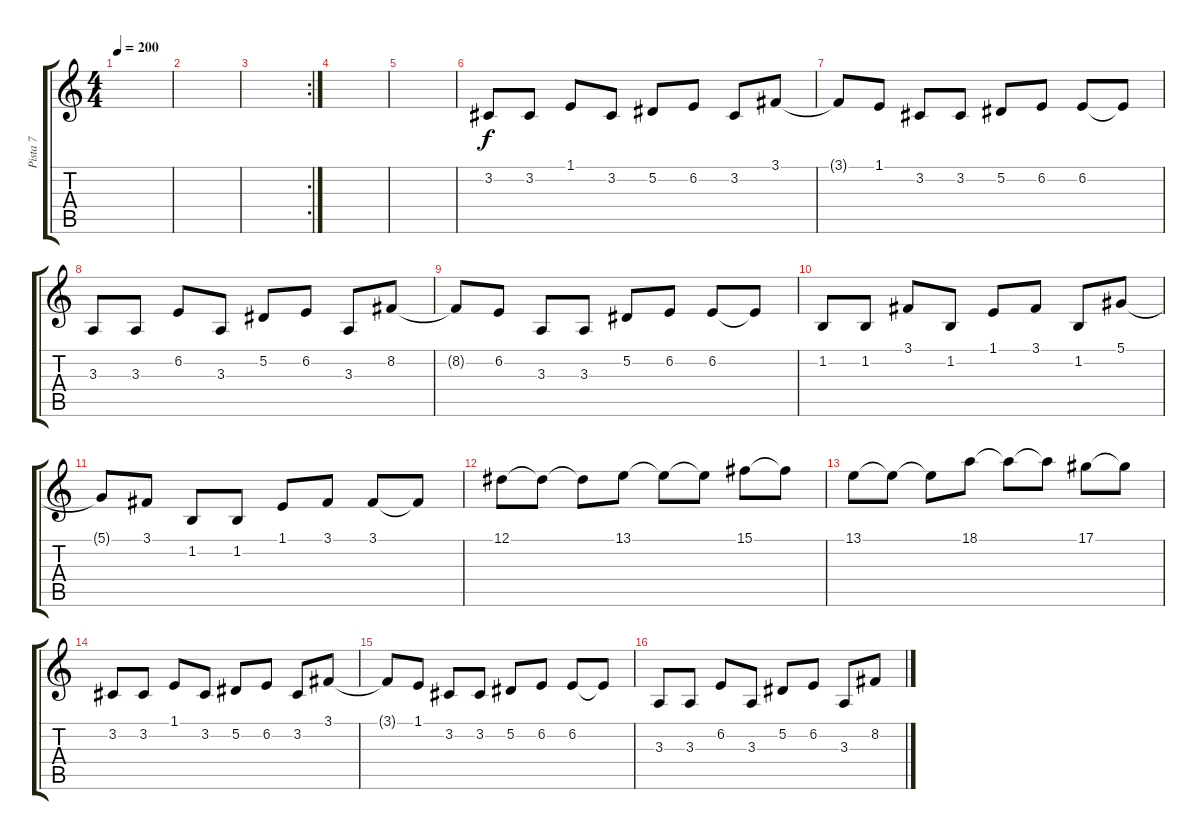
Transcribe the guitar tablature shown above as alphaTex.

\track ("Pista 7" "Pista 7") {instrument lead6voice}
\staff {score tabs}
\tuning (Eb4 Bb3 Gb3 Db3 Ab2 Eb2) {hide}
\ts (4 4)
\tempo 200
\clef g2
\ks c
|
|
\rc 2
|
|
|
3.2.8 3.2.8 1.1.8 3.2.8 5.2.8 6.2.8 3.2.8 3.1.8 |
3.1{t}.8 1.1.8 3.2.8 3.2.8 5.2.8 6.2.8 6.2.8 6.2{t}.8 |
3.3.8 3.3.8 6.2.8 3.3.8 5.2.8 6.2.8 3.3.8 8.2.8 |
8.2{t}.8 6.2.8 3.3.8 3.3.8 5.2.8 6.2.8 6.2.8 6.2{t}.8 |
1.2.8 1.2.8 3.1.8 1.2.8 1.1.8 3.1.8 1.2.8 5.1.8 |
5.1{t}.8 3.1.8 1.2.8 1.2.8 1.1.8 3.1.8 3.1.8 3.1{t}.8 |
12.1.8 12.1{t}.8 12.1{t}.8 13.1.8 13.1{t}.8 13.1{t}.8 15.1.8 15.1{t}.8 |
13.1.8 13.1{t}.8 13.1{t}.8 18.1.8 18.1{t}.8 18.1{t}.8 17.1.8 17.1{t}.8 |
3.2.8 3.2.8 1.1.8 3.2.8 5.2.8 6.2.8 3.2.8 3.1.8 |
3.1{t}.8 1.1.8 3.2.8 3.2.8 5.2.8 6.2.8 6.2.8 6.2{t}.8 |
3.3.8 3.3.8 6.2.8 3.3.8 5.2.8 6.2.8 3.3.8 8.2.8
